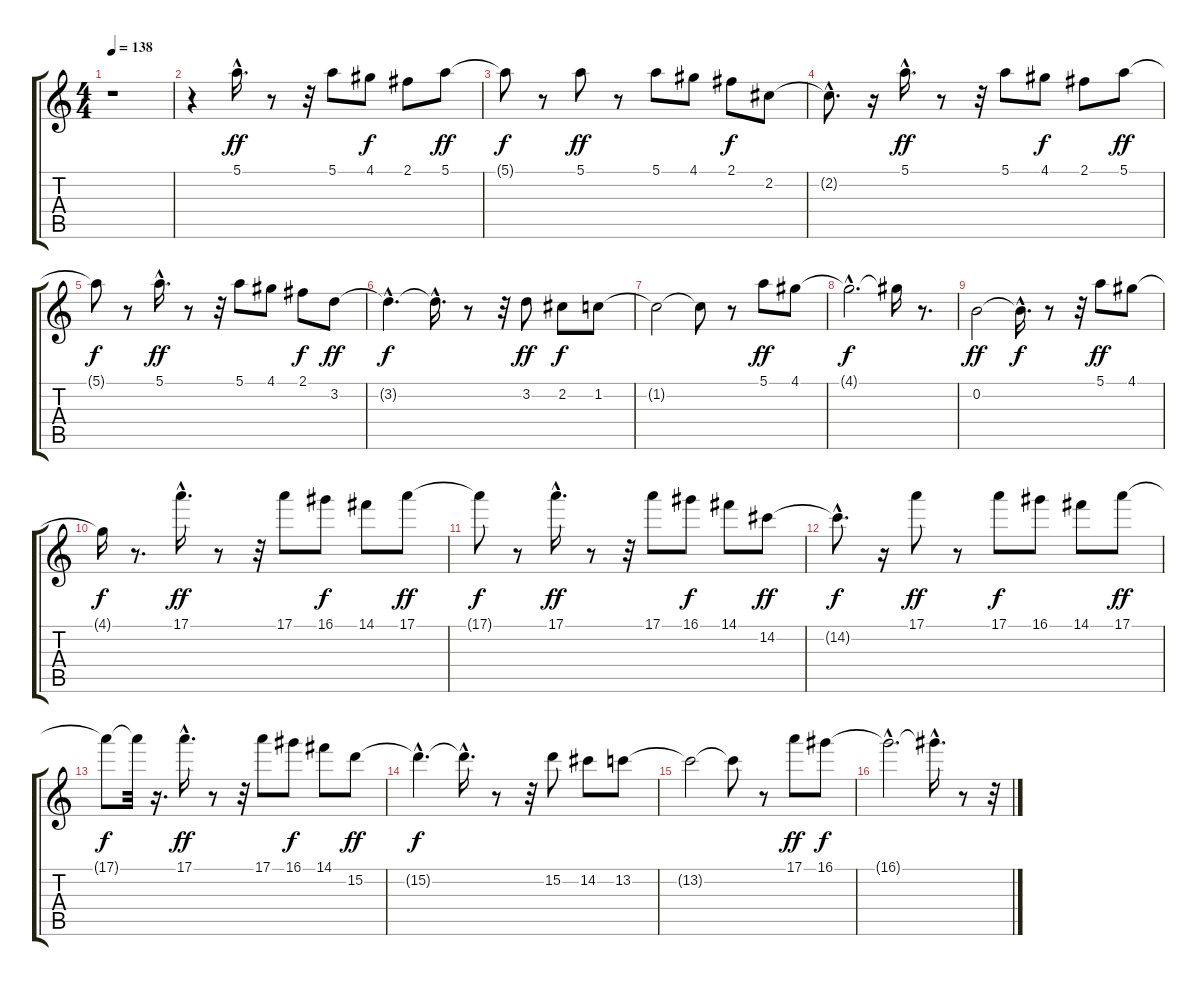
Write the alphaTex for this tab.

\track "" {instrument overdrivenguitar}
\staff {score tabs}
\tuning (E4 B3 G3 D3 A2 E2) {hide}
\ts (4 4)
\tempo 138
\clef g2
\ks c
r.1{dy ff instrument overdrivenguitar} |
r.4 5.1{hac}.16{d} r.8 r.32 5.1.8 4.1.8{dy f} 2.1.8 5.1.8{dy ff} |
5.1{t}.8{dy f} r.8 5.1.8{dy ff} r.8 5.1.8 4.1.8 2.1.8{dy f} 2.2.8 |
2.2{hac t}.8{d} r.16 5.1{hac}.16{d dy ff} r.8 r.32 5.1.8 4.1.8{dy f} 2.1.8 5.1.8{dy ff} |
5.1{t}.8{dy f} r.8 5.1{hac}.16{d dy ff} r.8 r.32 5.1.8 4.1.8 2.1.8{dy f} 3.2.8{dy ff} |
3.2{hac t}.4{d dy f} 3.2{hac t}.16{d} r.8 r.32 3.2.8{dy ff} 2.2.8{dy f} 1.2.8 |
1.2{t}.2 1.2{t}.8 r.8 5.1.8{dy ff} 4.1.8 |
4.1{hac t}.2{d dy f} 4.1{t}.16 r.8{d} |
0.2.2{dy ff} 0.2{hac t}.16{d dy f} r.8 r.32 5.1.8{dy ff} 4.1.8 |
4.1{t}.16{dy f} r.8{d} 17.1{hac}.16{d dy ff} r.8 r.32 17.1.8 16.1.8{dy f} 14.1.8 17.1.8{dy ff} |
17.1{t}.8{dy f} r.8 17.1{hac}.16{d dy ff} r.8 r.32 17.1.8 16.1.8{dy f} 14.1.8 14.2.8{dy ff} |
14.2{hac t}.8{d dy f} r.16 17.1.8{dy ff} r.8 17.1.8{dy f} 16.1.8 14.1.8 17.1.8{dy ff} |
17.1{t}.8{dy f} 17.1{t}.32 r.16{d} 17.1{hac}.16{d dy ff} r.8 r.32 17.1.8 16.1.8{dy f} 14.1.8 15.2.8{dy ff} |
15.2{hac t}.4{d dy f} 15.2{hac t}.16{d} r.8 r.32 15.2.8 14.2.8 13.2.8 |
13.2{t}.2 13.2{t}.8 r.8 17.1.8{dy ff} 16.1.8{dy f} |
16.1{hac t}.2{d} 16.1{hac t}.16{d} r.8 r.32
